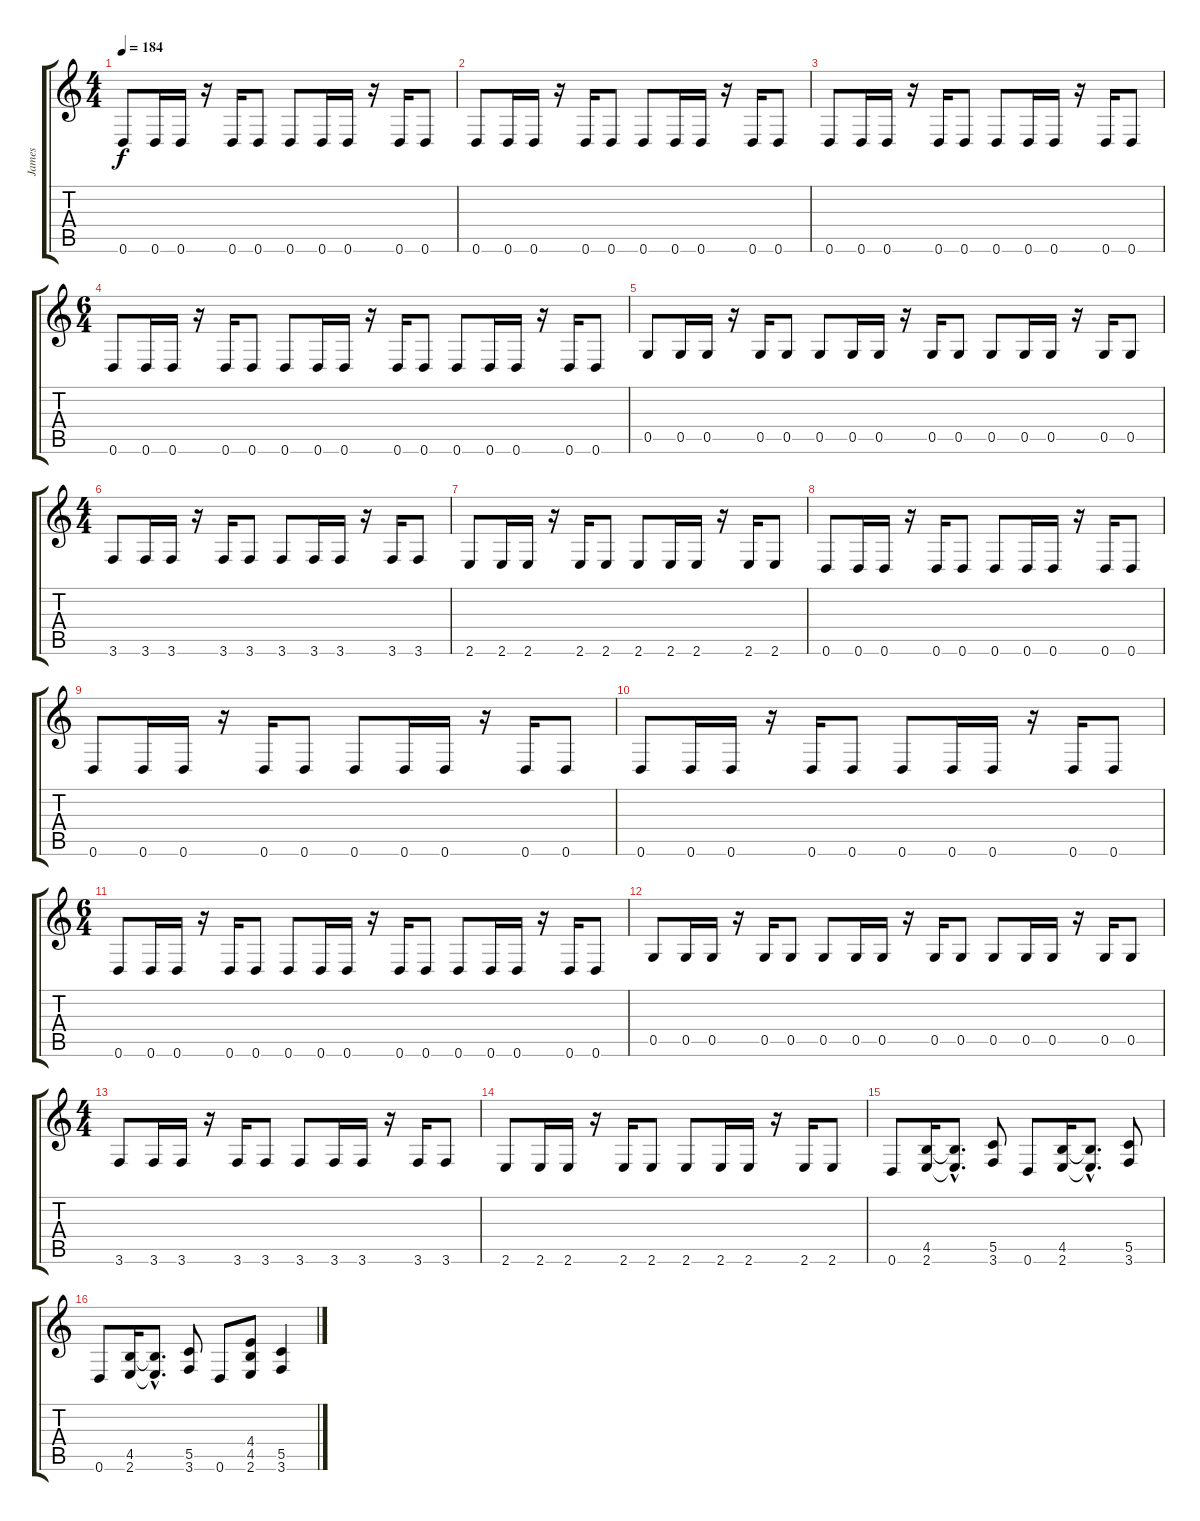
\track ("James" "James") {instrument distortionguitar}
\staff {score tabs}
\tuning (D4 A3 F3 C3 G2 D2) {hide}
\ts (4 4)
\tempo 184
\clef g2
\ks c
0.6.8{dy f} 0.6.16 0.6.16 r.16 0.6.16 0.6.8 0.6.8 0.6.16 0.6.16 r.16 0.6.16 0.6.8 |
0.6.8 0.6.16 0.6.16 r.16 0.6.16 0.6.8 0.6.8 0.6.16 0.6.16 r.16 0.6.16 0.6.8 |
0.6.8 0.6.16 0.6.16 r.16 0.6.16 0.6.8 0.6.8 0.6.16 0.6.16 r.16 0.6.16 0.6.8 |
\ts (6 4)
0.6.8 0.6.16 0.6.16 r.16 0.6.16 0.6.8 0.6.8 0.6.16 0.6.16 r.16 0.6.16 0.6.8 0.6.8 0.6.16 0.6.16 r.16 0.6.16 0.6.8 |
0.5.8 0.5.16 0.5.16 r.16 0.5.16 0.5.8 0.5.8 0.5.16 0.5.16 r.16 0.5.16 0.5.8 0.5.8 0.5.16 0.5.16 r.16 0.5.16 0.5.8 |
\ts (4 4)
3.6.8 3.6.16 3.6.16 r.16 3.6.16 3.6.8 3.6.8 3.6.16 3.6.16 r.16 3.6.16 3.6.8 |
2.6.8 2.6.16 2.6.16 r.16 2.6.16 2.6.8 2.6.8 2.6.16 2.6.16 r.16 2.6.16 2.6.8 |
0.6.8 0.6.16 0.6.16 r.16 0.6.16 0.6.8 0.6.8 0.6.16 0.6.16 r.16 0.6.16 0.6.8 |
0.6.8 0.6.16 0.6.16 r.16 0.6.16 0.6.8 0.6.8 0.6.16 0.6.16 r.16 0.6.16 0.6.8 |
0.6.8 0.6.16 0.6.16 r.16 0.6.16 0.6.8 0.6.8 0.6.16 0.6.16 r.16 0.6.16 0.6.8 |
\ts (6 4)
0.6.8 0.6.16 0.6.16 r.16 0.6.16 0.6.8 0.6.8 0.6.16 0.6.16 r.16 0.6.16 0.6.8 0.6.8 0.6.16 0.6.16 r.16 0.6.16 0.6.8 |
0.5.8 0.5.16 0.5.16 r.16 0.5.16 0.5.8 0.5.8 0.5.16 0.5.16 r.16 0.5.16 0.5.8 0.5.8 0.5.16 0.5.16 r.16 0.5.16 0.5.8 |
\ts (4 4)
3.6.8 3.6.16 3.6.16 r.16 3.6.16 3.6.8 3.6.8 3.6.16 3.6.16 r.16 3.6.16 3.6.8 |
2.6.8 2.6.16 2.6.16 r.16 2.6.16 2.6.8 2.6.8 2.6.16 2.6.16 r.16 2.6.16 2.6.8 |
0.6.8 (4.5 2.6).16 (4.5{hac t} 2.6{hac t}).8{d} (5.5 3.6).8 0.6.8 (4.5 2.6).16 (4.5{hac t} 2.6{hac t}).8{d} (5.5 3.6).8 |
0.6.8 (4.5 2.6).16 (4.5{hac t} 2.6{hac t}).8{d} (5.5 3.6).8 0.6.8 (4.4 4.5 2.6).8 (5.5 3.6).4
